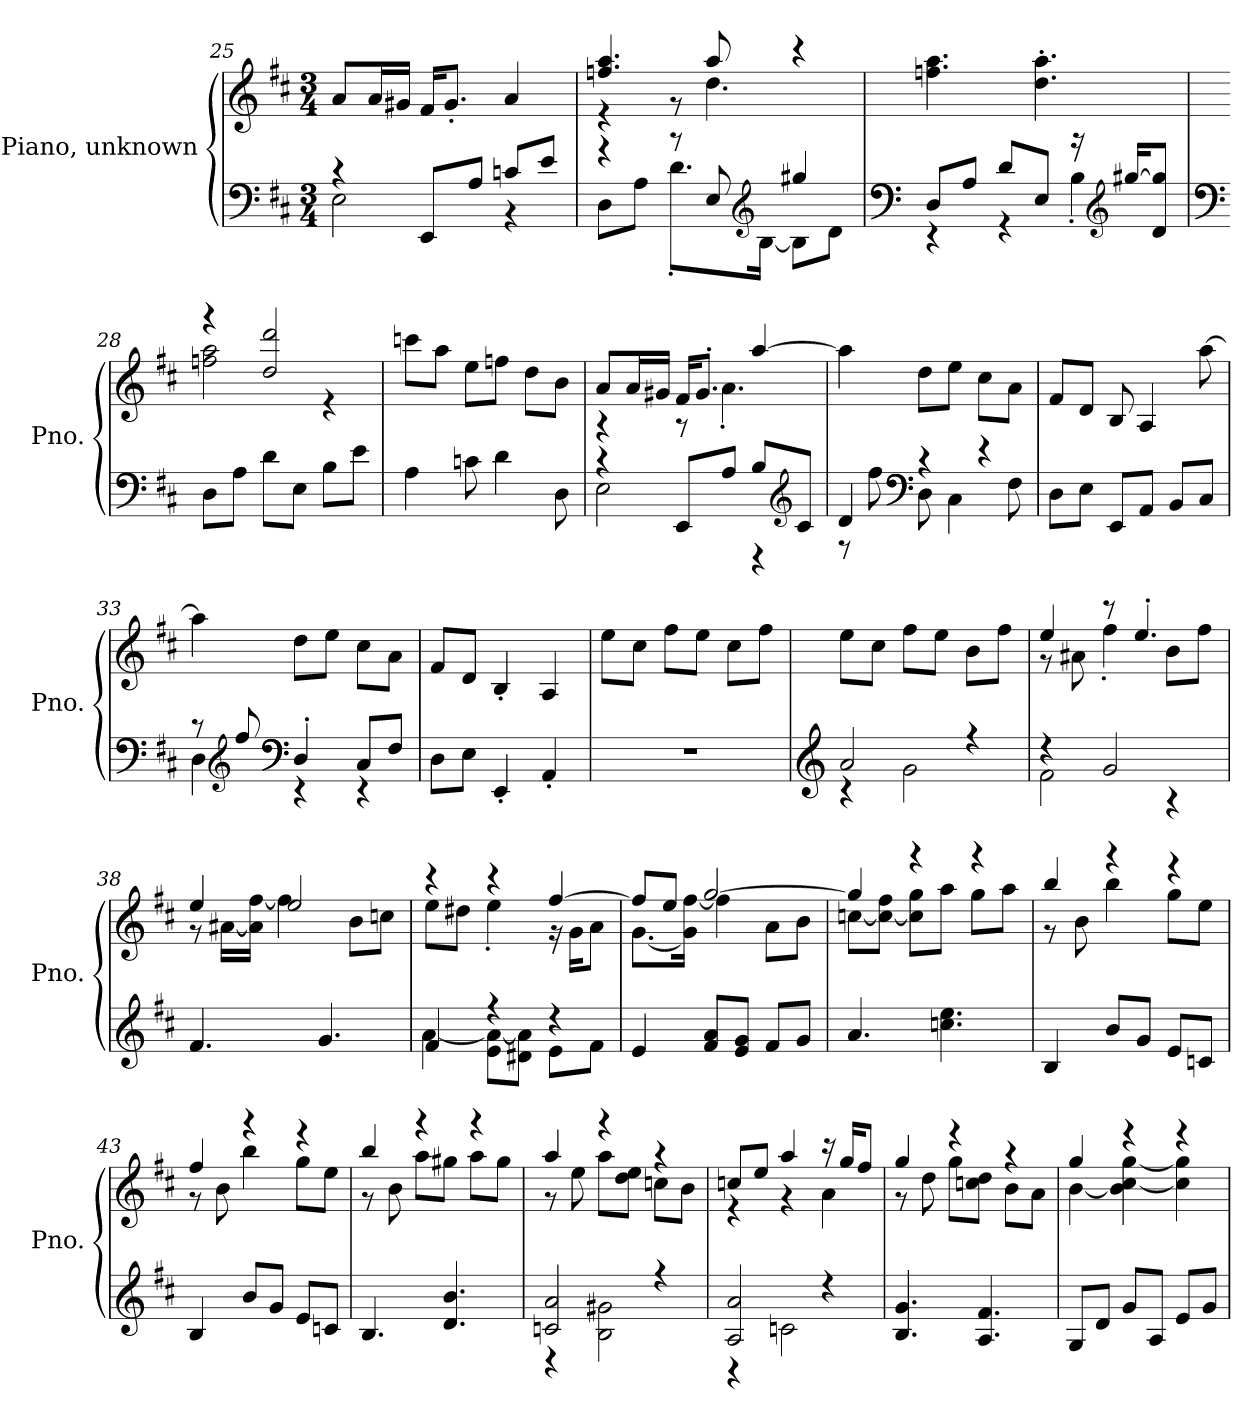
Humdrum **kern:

**kern	**kern
*part1	*part1
*staff2	*staff1
*I"Piano, unknown	*
*I'Pno.	*
*clefF4	*clefG2
*k[f#c#]	*k[f#c#]
*M3/4	*M3/4
=25	=25
*^	*
4r	2E\	8a/L
.	.	16a/L
.	.	16g#X/JJ
8EE/L	.	16f#/KL
.	.	8.g#'/J
8A/J	.	.
8cn/L	4r	4a/
8e/J	.	.
=26	=26	=26
*	*	*^
4r	8D\L	4.ffn/ 4.aa/	4r
.	8A\J	.	.
8r	8.d'\L	.	8r
8E/	.	8aa/	4.dd\
*clefG2	*	*	*
.	[16B\Jk	.	.
4gg#X/	8B\L]	4r	.
.	8d\J	.	.
*	*	*v	*v
=27	=27	=27
*clefF4	*	*
8D/L	4r	4.ffn\ 4.aa\
8A/J	.	.
8d/L	4r	.
8E/J	.	4.dd\' 4.aa\'
16r	4B'\	.
*clefG2	*	*
[16gg#X/KL	.	.
8d/ 8gg#/]J	.	.
*v	*v	*
!!LO:PB:g=z
=28	=28
*clefF4	*
*	*^
8D\L	4r	2ffn\ 2aa\
8A\J	.	.
8d\L	2dd/ 2ddd/	.
8E\J	.	.
8B\L	.	4r
8e\J	.	.
*	*v	*v
=29	=29
4A\	8cccn\L
.	8aa\J
8cn\	8ee\L
4d\	8ffn\J
.	8dd\L
8D\	8b\J
=30	=30
*^	*^
4r	2E\	8a/L	4r
.	.	16a/L	.
.	.	16g#X/JJ	.
8EE/L	.	16f#/KL	8r
.	.	8.g#'/J	.
8A/J	.	.	4.a'\
8B/L	4r	[4aa/	.
*clefG2	*	*	*
8c#/J	.	.	.
*	*	*v	*v
=31	=31	=31
4d/	8r	4aa\]
.	8ff#\	.
*clefF4	*	*
4r	8D\	8dd\L
.	4C#\	8ee\J
4r	.	8cc#\L
.	8F#\	8a\J
*v	*v	*
=32	=32
8D\L	8f#/L
8E\J	8d/J
8EE/L	8B/
8AA/J	4A/
8BB/L	.
8C#/J	[8aa\
!!LO:LB:g=z
=33	=33
*^	*
8r	4D\	4aa\]
*clefG2	*	*
8ff#/	.	.
*clefF4	*	*
4D'/	4r	8dd\L
.	.	8ee\J
8C#/L	4r	8cc#\L
8F#/J	.	8a\J
*v	*v	*
=34	=34
8D\L	8f#/L
8E\J	8d/J
4EE'/	4B'/
4AA'/	4A/
=35	=35
2.r	8ee\L
.	8cc#\J
.	8ff#\L
.	8ee\J
.	8cc#\L
.	8ff#\J
=36	=36
*clefG2	*
*^	*
2a/	4r	8ee\L
.	.	8cc#\J
.	2g\	8ff#\L
.	.	8ee\J
4r	.	8b\L
.	.	8ff#\J
=37	=37	=37
*	*	*^
4r	2f#\	4ee/	8r
.	.	.	8a#X\
2g/	.	8r	4ff#'\
.	.	4.ee'/	.
.	4r	.	8b\L
.	.	.	8ff#\J
*v	*v	*	*
!!LO:LB:g=z	!!
=38	=38	=38
4.f#/	4ee/	8r
.	.	[16a#X\LL
.	.	16a#\] [16ff#\JJ
.	2ee/	4ff#\]
4.g/	.	.
.	.	8b\L
.	.	8ccn\J
=39	=39	=39
*^	*	*
4f#/	[4a\	4r	8ee\L
.	.	.	8dd#X\J
4r	8e\ 8a\_L	4r	4ee'\
.	8d#X\ 8a\]J	.	.
4r	8e\L	[4ff#/	16r
.	.	.	16g\KL
.	8f#\J	.	8a\J
*v	*v	*	*
=40	=40	=40
4e/	8ff#/L]	[8.g\L
.	8ee/J	.
.	.	16g\] [16ff#\Jk
8f#/ 8a/L	[2gg/	4ff#\]
8e/ 8g/J	.	.
8f#/L	.	8a\L
8g/J	.	8b\J
=41	=41	=41
4.a/	4gg/]	[8ccn\L
.	.	8cc\_ 8ff#\J
.	4r	8cc\] 8gg\L
4.ccn\ 4.ee\	.	8aa\J
.	4r	8gg\L
.	.	8aa\J
!!LO:LB:g=z	!!
=42	=42	=42
4B/	4bb/	8r
.	.	8b\
8b/L	4r	4bb\
8g/J	.	.
8e/L	4r	8gg\L
8cn/J	.	8ee\J
=43	=43	=43
4B/	4ff#/	8r
.	.	8b\
8b/L	4r	4bb\
8g/J	.	.
8e/L	4r	8gg\L
8cn/J	.	8ee\J
=44	=44	=44
4.B/	4bb/	8r
.	.	8b\
.	4r	8aa\L
4.d/ 4.b/	.	8gg#X\J
.	4r	8aa\L
.	.	8gg#\J
=45	=45	=45
*^	*	*
2cn/ 2a/	4r	4aa/	8r
.	.	.	8ee\
.	2B\ 2g#X\	4r	8aa\L
.	.	.	8dd\ 8ee\J
4r	.	4r	8ccn\L
.	.	.	8b\J
=46	=46	=46	=46
2A/ 2a/	4r	8ccn/L	4r
.	.	8ee/J	.
.	2cn\	4aa/	4r
4r	.	16r	4a\
.	.	16gg/KL	.
.	.	8ff#/J	.
*v	*v	*	*
!!LO:LB:g=z	!!
=47	=47	=47
4.B/ 4.g/	4gg/	8r
.	.	8dd\
.	4r	8gg\L
4.A/ 4.f#/	.	8ccn\ 8dd\J
.	4r	8b\L
.	.	8a\J
=48	=48	=48
8G/L	4gg/	[4b\
8d/J	.	.
8g/L	4r	4b\] [4cc#\ [4gg\
8A/J	.	.
8e/L	4r	4cc#\] 4gg\]
8g/J	.	.
*	*v	*v
=	=
*-	*-
